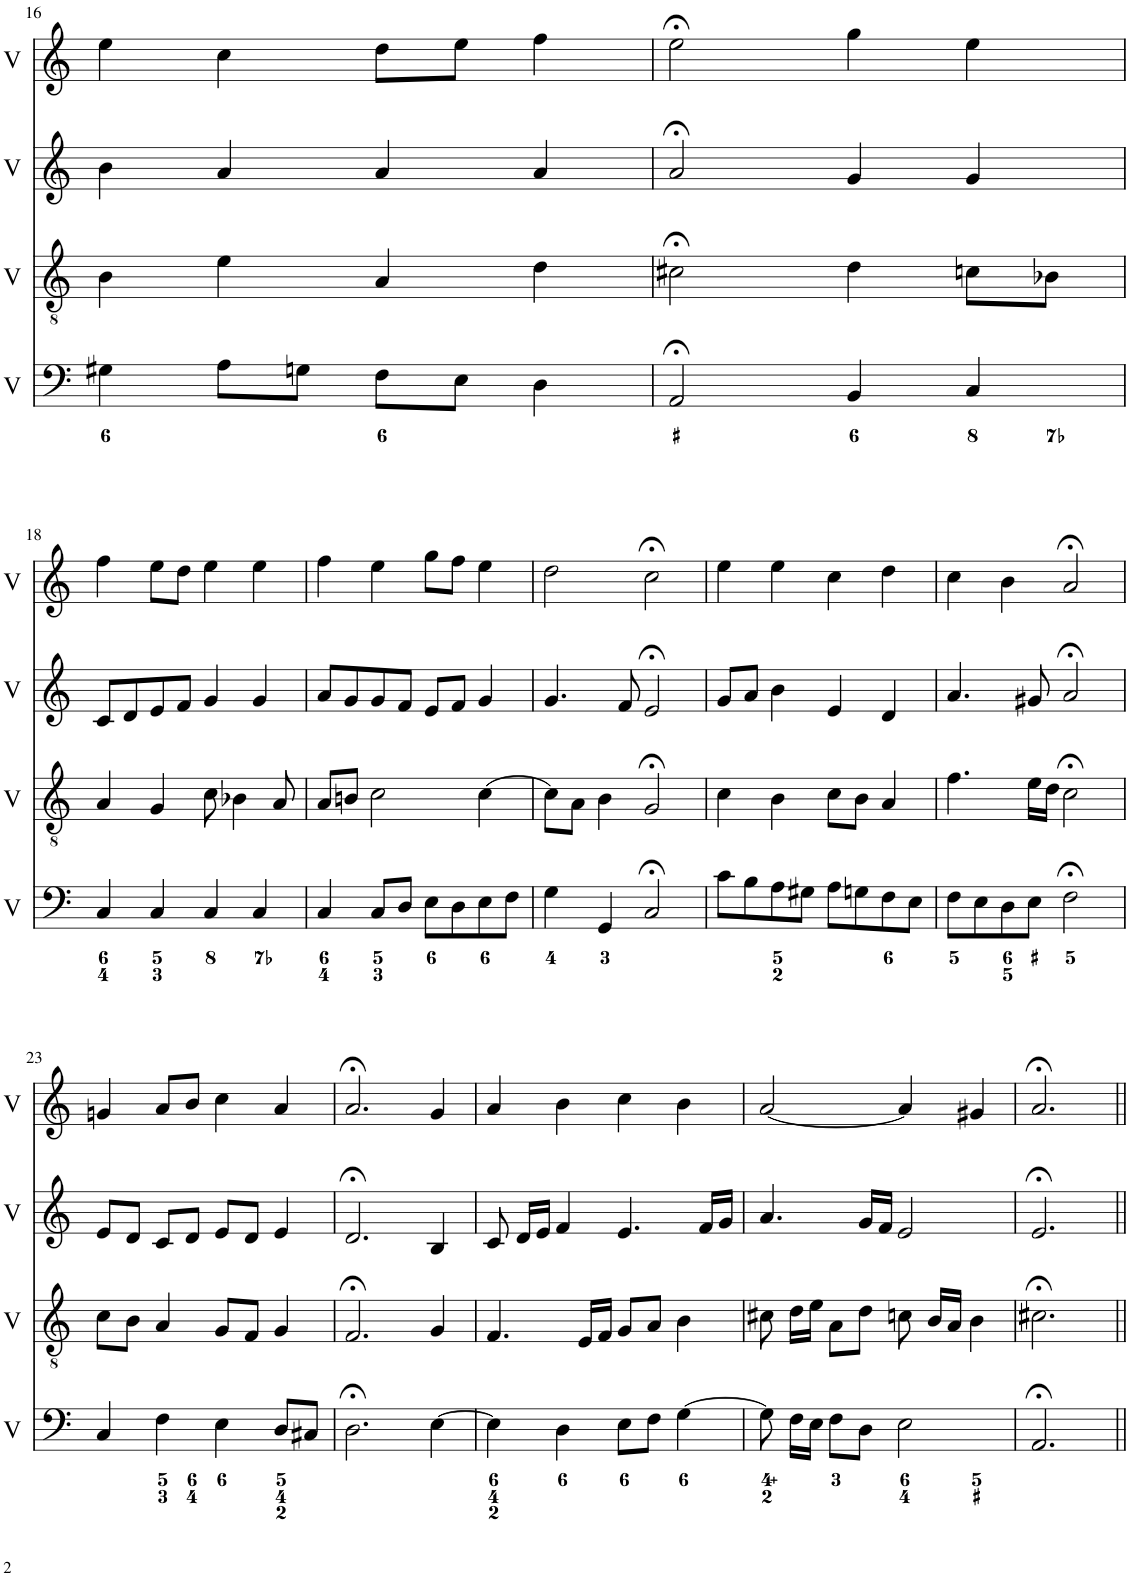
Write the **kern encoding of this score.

**kern	**kern	**kern	**kern
*part4	*part3	*part2	*part1
*staff4	*staff3	*staff2	*staff1
*I"Voice	*I"Voice	*I"Voice	*I"Voice
*I'V	*I'V	*I'V	*I'V
!!LO:PB:g=z
*clefF4	*clefGv2	*clefG2	*clefG2
*k[]	*k[]	*k[]	*k[]
*M4/4	*M4/4	*M4/4	*M4/4
=16	=16	=16	=16
4G#X\	4B\	4b\	4ee\
8A\L	4e\	4a/	4cc\
8Gn\J	.	.	.
8F\L	4A/	4a/	8dd\L
8E\J	.	.	8ee\J
4D\	4d\	4a/	4ff\
=17	=17	=17	=17
2AA;</	2c#X;<\	2a;</	2ee;<\
4BB/	4d\	4g/	4gg\
4C/	8cn\L	4g/	4ee\
.	8B-X\J	.	.
!!LO:LB:g=z
=18	=18	=18	=18
4C/	4A/	8c/L	4ff\
.	.	8d/	.
4C/	4G/	8e/	8ee\L
.	.	8f/J	8dd\J
4C/	8c\	4g/	4ee\
.	4B-X\	.	.
4C/	.	4g/	4ee\
.	8A/	.	.
=19	=19	=19	=19
4C/	8A/L	8a/L	4ff\
.	8Bn/J	8g/	.
8C/L	2c\	8g/	4ee\
8D/J	.	8f/J	.
8E\L	.	8e/L	8gg\L
8D\	.	8f/J	8ff\J
8E\	[4c\	4g/	4ee\
8F\J	.	.	.
=20	=20	=20	=20
4G\	8c\L]	4.g/	2dd\
.	8A\J	.	.
4GG/	4B\	.	.
.	.	8f/	.
2C;</	2G;</	2e;</	2cc;<\
=21	=21	=21	=21
8c\L	4c\	8g/L	4ee\
8B\	.	8a/J	.
8A\	4B\	4b\	4ee\
8G#X\J	.	.	.
8A\L	8c\L	4e/	4cc\
8Gn\	8B\J	.	.
8F\	4A/	4d/	4dd\
8E\J	.	.	.
=22	=22	=22	=22
8F\L	4.f\	4.a/	4cc\
8E\	.	.	.
8D\	.	.	4b\
8E\J	16e\LL	8g#X/	.
.	16d\JJ	.	.
2F;<\	2c;<\	2a;</	2a;</
!!LO:LB:g=z
=23	=23	=23	=23
4C/	8c\L	8e/L	4gn/
.	8B\J	8d/J	.
4F\	4A/	8c/L	8a/L
.	.	8d/J	8b/J
4E\	8G/L	8e/L	4cc\
.	8F/J	8d/J	.
8D/L	4G/	4e/	4a/
8C#X/J	.	.	.
=24	=24	=24	=24
2.D;<\	2.F;</	2.d;</	2.a;</
[4E\	4G/	4B/	4g/
=25	=25	=25	=25
4E\]	4.F/	8c/	4a/
.	.	16d/LL	.
.	.	16e/JJ	.
4D\	.	4f/	4b\
.	16E/LL	.	.
.	16F/JJ	.	.
8E\L	8G/L	4.e/	4cc\
8F\J	8A/J	.	.
[4G\	4B\	.	4b\
.	.	16f/LL	.
.	.	16g/JJ	.
=26	=26	=26	=26
8G\]	8c#X\	4.a/	[2a/
16F\LL	16d\LL	.	.
16E\JJ	16e\JJ	.	.
8F\L	8A\L	.	.
8D\J	8d\J	16g/LL	.
.	.	16f/JJ	.
2E\	8cn\	2e/	4a/]
.	16B/LL	.	.
.	16A/JJ	.	.
.	4B\	.	4g#X/
=27	=27	=27	=27
2.AA;</	2.c#X;<\	2.e;</	2.a;</
=||	=||	=||	=||
*-	*-	*-	*-
